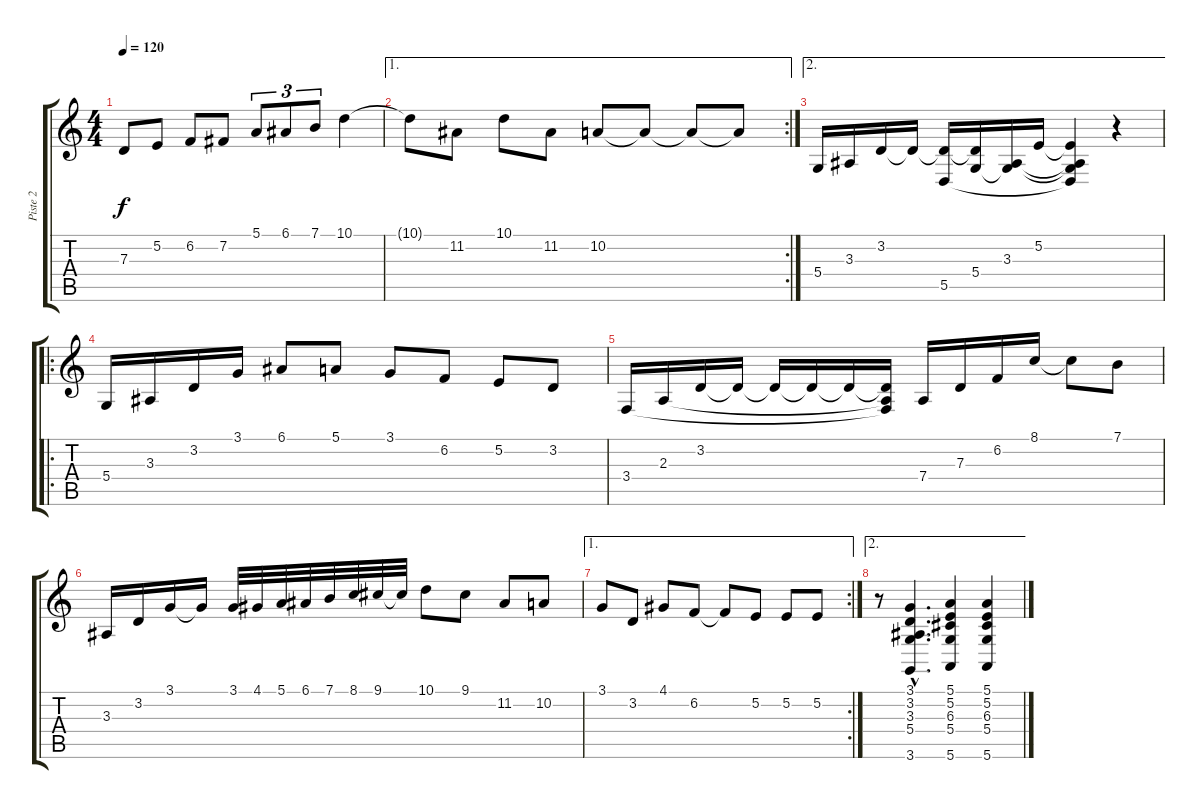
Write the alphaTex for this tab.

\track ("Piste 2" "Piste 2") {instrument brightacousticpiano}
\staff {score tabs}
\tuning (E4 B3 G3 D3 A2 E2) {hide}
\ts (4 4)
\tempo 120
\clef g2
\ks c
7.3.8{dy f} 5.2.8 6.2.8 7.2.8 5.1.8{tu (3 2)} 6.1.8{tu (3 2)} 7.1.8{tu (3 2)} 10.1.4 |
\ae 1
\rc 2
10.1{t}.8 11.2.8 10.1.8 11.2.8 10.2.8 10.2{t}.8 10.2{t}.8 10.2{t}.8 |
\ae 2
5.4.16 3.3.16 3.2.16 3.2{t}.16 (3.2{t} 5.5).16 (3.2{t} 5.4).16 (3.3 5.4{t}).16 5.2.16 (5.2{t} 3.3{t} 5.4{t} 5.5{t}).4 r.4 |
\ro
5.4.16 3.3.16 3.2.16 3.1.16 6.1.8 5.1.8 3.1.8 6.2.8 5.2.8 3.2.8 |
3.4.16 2.3.16 3.2.16 3.2{t}.16 3.2{t}.16 3.2{t}.16 3.2{t}.16 (3.2{t} 2.3{t} 3.4{t}).16 7.4.16 7.3.16 6.2.16 8.1.16 8.1{t}.8 7.1.8 |
3.3.16 3.2.16 3.1.16 3.1{t}.16 3.1.32 4.1.32 5.1.32 6.1.32 7.1.32 8.1.32 9.1.32 9.1{t}.32 10.1.8 9.1.8 11.2.8 10.2.8 |
\ae 1
\rc 2
3.1.8 3.2.8 4.1.8 6.2.8 6.2{t}.8 5.2.8 5.2.8 5.2.8 |
\ae 2
r.8 (3.1{hac} 3.2{hac} 3.3{hac} 5.4{hac} 3.6{hac}).4{d} (5.1 5.2 6.3 5.4 5.6).4 (5.1 5.2 6.3 5.4 5.6).4
